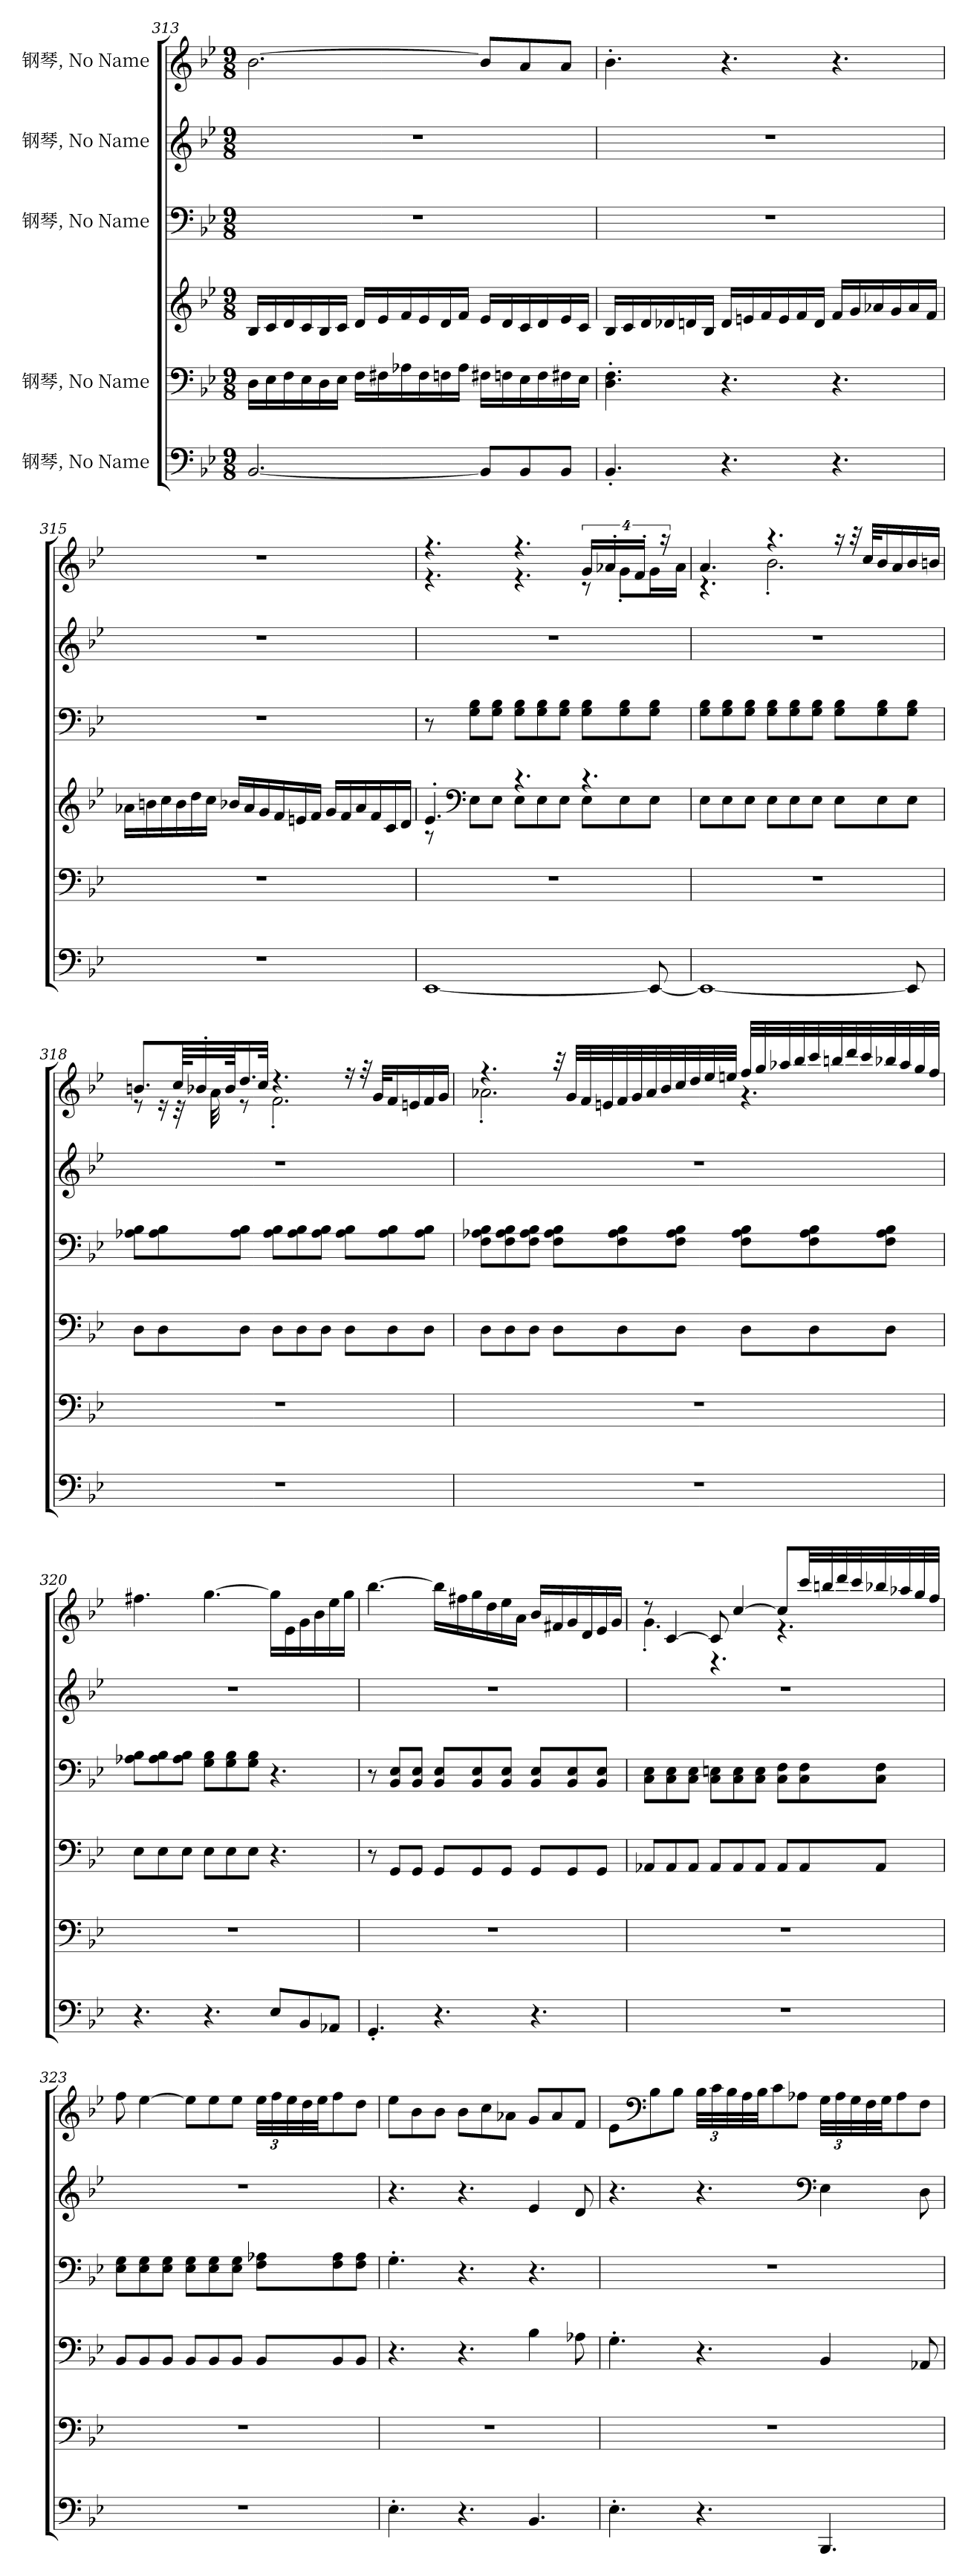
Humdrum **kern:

**kern	**kern	**kern	**kern	**kern	**kern
*part5	*part4	*part4	*part3	*part2	*part1
*staff6	*staff5	*staff4	*staff3	*staff2	*staff1
*I"钢琴, No Name	*I"钢琴, No Name	*	*I"钢琴, No Name	*I"钢琴, No Name	*I"钢琴, No Name
!!LO:PB:g=z
*clefF4	*clefF4	*clefG2	*clefF4	*clefG2	*clefG2
*k[b-e-]	*k[b-e-]	*k[b-e-]	*k[b-e-]	*k[b-e-]	*k[b-e-]
*M9/8	*M9/8	*M9/8	*M9/8	*M9/8	*M9/8
*MM45	*MM45	*MM45	*MM45	*MM45	*MM45
=313	=313	=313	=313	=313	=313
[2.BB-/	16D\LL	16B-/LL	8%9r	8%9r	[2.b-\
.	16E-\	16c/	.	.	.
.	16F\	16d/	.	.	.
.	16E-\	16c/	.	.	.
.	16D\	16B-/	.	.	.
.	16E-\JJ	16c/JJ	.	.	.
.	16F\LL	16d/LL	.	.	.
.	16F#X\	16e-/	.	.	.
.	16A-X\	16f/	.	.	.
.	16F#\	16e-/	.	.	.
.	16Fn\	16d/	.	.	.
.	16A-\JJ	16f/JJ	.	.	.
8BB-/L]	16F#X\LL	16e-/LL	.	.	8b-/L]
.	16Fn\	16d/	.	.	.
8BB-/	16E-\	16c/	.	.	8a/
.	16F\	16d/	.	.	.
8BB-/J	16F#X\	16e-/	.	.	8a/J
.	16E-\JJ	16c/JJ	.	.	.
=314	=314	=314	=314	=314	=314
*	*	*	*	*	*MM46
4.BB-'/	4.D\' 4.F\'	16B-/LL	8%9r	8%9r	4.b-'\
.	.	16c/	.	.	.
.	.	16d/	.	.	.
.	.	16d-X/	.	.	.
.	.	16dn/	.	.	.
.	.	16B-/JJ	.	.	.
*	*	*	*	*	*MM45
4.r	4.r	16d/LL	.	.	4.r
.	.	16en/	.	.	.
.	.	16f/	.	.	.
.	.	16e/	.	.	.
.	.	16f/	.	.	.
.	.	16d/JJ	.	.	.
*	*	*	*	*	*MM45
4.r	4.r	16f/LL	.	.	4.r
.	.	16g/	.	.	.
.	.	16a-X/	.	.	.
.	.	16g/	.	.	.
.	.	16a-/	.	.	.
.	.	16f/JJ	.	.	.
!!LO:LB:g=z
=315	=315	=315	=315	=315	=315
*	*	*	*	*	*MM44
8%9r	8%9r	16a-X\LL	8%9r	8%9r	8%9r
.	.	16bn\	.	.	.
.	.	16cc\	.	.	.
.	.	16b\	.	.	.
.	.	16dd\	.	.	.
.	.	16cc\JJ	.	.	.
.	.	16b-X/LL	.	.	.
.	.	16a-/	.	.	.
.	.	16g/	.	.	.
.	.	16f/	.	.	.
.	.	16en/	.	.	.
.	.	16f/JJ	.	.	.
.	.	16g/LL	.	.	.
.	.	16f/	.	.	.
.	.	16a-/	.	.	.
.	.	16f/	.	.	.
.	.	16c/	.	.	.
.	.	16d/JJ	.	.	.
=316	=316	=316	=316	=316	=316
*	*	*	*	*	*MM45
*	*	*^	*	*	*^
[1EE-	8%9r	4.e-'/	8r	8r	8%9r	4.r	4.r
*	*	*clefF4	*	*	*	*	*
.	.	.	8E-\L	8G\ 8B-\L	.	.	.
.	.	.	8E-\J	8G\ 8B-\J	.	.	.
.	.	4.r	8E-\L	8G\ 8B-\L	.	4.r	4.r
.	.	.	8E-\	8G\ 8B-\	.	.	.
.	.	.	8E-\J	8G\ 8B-\J	.	.	.
*	*	*	*	*	*	*MM45	*
.	.	4.r	8E-\L	8G\ 8B-\L	.	32%3g/L	8r
.	.	.	.	.	.	32%3a-X'/	.
.	.	.	8E-\	8G\ 8B-\	.	.	8g'\L
.	.	.	.	.	.	32%3f'/J	.
8EE-/_	.	.	8E-\J	8G\ 8B-\J	.	.	16g\L
.	.	.	.	.	.	32%3r	.
.	.	.	.	.	.	.	16a-\JJ
*	*	*v	*v	*	*	*	*
!!LO:PB:g=z	!!
=317	=317	=317	=317	=317	=317	=317
*	*	*	*	*	*MM45	*
1EE-_	8%9r	8E-\L	8G\ 8B-\L	8%9r	4.a/	4.r
.	.	8E-\	8G\ 8B-\	.	.	.
.	.	8E-\J	8G\ 8B-\J	.	.	.
.	.	8E-\L	8G\ 8B-\L	.	4.r	2.b-'\
.	.	8E-\	8G\ 8B-\	.	.	.
.	.	8E-\J	8G\ 8B-\J	.	.	.
*	*	*	*	*	*MM45	*
.	.	8E-\L	8G\ 8B-\L	.	16r	.
.	.	.	.	.	32r	.
.	.	.	.	.	32cc/KLL	.
.	.	8E-\	8G\ 8B-\	.	16b-/	.
.	.	.	.	.	16a/	.
8EE-/]	.	8E-\J	8G\ 8B-\J	.	16b-/	.
*	*	*	*	*	*MM43	*
.	.	.	.	.	16bn/JJ	.
=318	=318	=318	=318	=318	=318	=318
*	*	*	*	*	*MM45	*
8%9r	8%9r	8D\L	8A-X\ 8B-\L	8%9r	8.bn/L	8r
.	.	8D\	8A-\ 8B-\	.	.	16r
.	.	.	.	.	64cc/KLL	32r
.	.	.	.	.	32b-X'/	.
.	.	.	.	.	.	32a\
.	.	.	.	.	64b-/JK	.
.	.	8D\J	8A-\ 8B-\J	.	16.dd/	8r
*	*	*	*	*	*MM43	*
.	.	.	.	.	32cc/JJk	.
.	.	8D\L	8A-\ 8B-\L	.	4.r	2.f'\
.	.	8D\	8A-\ 8B-\	.	.	.
.	.	8D\J	8A-\ 8B-\J	.	.	.
*	*	*	*	*	*MM45	*
.	.	8D\L	8A-\ 8B-\L	.	16r	.
.	.	.	.	.	32r	.
.	.	.	.	.	32g/KLL	.
.	.	8D\	8A-\ 8B-\	.	16f/	.
.	.	.	.	.	16en/	.
.	.	8D\J	8A-\ 8B-\J	.	16f/	.
.	.	.	.	.	16g/JJ	.
!!LO:LB:g=z	!!
=319	=319	=319	=319	=319	=319	=319
*	*	*	*	*	*MM45	*
8%9r	8%9r	8D\L	8F\ 8A-X\ 8B-\L	8%9r	4.r	2.a-X'\
.	.	8D\	8F\ 8A-\ 8B-\	.	.	.
.	.	8D\J	8F\ 8A-\ 8B-\J	.	.	.
.	.	8D\L	8F\ 8A-\ 8B-\L	.	32r	.
.	.	.	.	.	32g/LLL	.
.	.	.	.	.	32f/	.
.	.	.	.	.	32en/	.
.	.	8D\	8F\ 8A-\ 8B-\	.	32f/	.
.	.	.	.	.	32g/	.
.	.	.	.	.	32a-/	.
.	.	.	.	.	32b-/	.
.	.	8D\J	8F\ 8A-\ 8B-\J	.	32cc/	.
.	.	.	.	.	32dd/	.
.	.	.	.	.	32ee-/	.
.	.	.	.	.	32een/JJJ	.
.	.	8D\L	8F\ 8A-\ 8B-\L	.	32ff/LLL	4.r
.	.	.	.	.	32gg/	.
.	.	.	.	.	32aa-X/	.
.	.	.	.	.	32bb-/	.
.	.	8D\	8F\ 8A-\ 8B-\	.	32ccc/	.
.	.	.	.	.	32bbn/	.
.	.	.	.	.	32ddd/	.
.	.	.	.	.	32ccc/	.
.	.	8D\J	8F\ 8A-\ 8B-\J	.	32bb-X/	.
.	.	.	.	.	32aa-/	.
*	*	*	*	*	*MM43	*
.	.	.	.	.	32gg/	.
.	.	.	.	.	32ff/JJJ	.
*	*	*	*	*	*v	*v
!!LO:PB:g=z
=320	=320	=320	=320	=320	=320
*	*	*	*	*	*MM45
4.r	8%9r	8E-\L	8A-X\ 8B-\L	8%9r	4.ff#X\
.	.	8E-\	8A-\ 8B-\	.	.
.	.	8E-\J	8A-\ 8B-\J	.	.
*	*	*	*	*	*MM45
4.r	.	8E-\L	8G\ 8B-\L	.	[4.gg\
.	.	8E-\	8G\ 8B-\	.	.
.	.	8E-\J	8G\ 8B-\J	.	.
8E-/L	.	4.r	4.r	.	16gg\LL]
.	.	.	.	.	16e-\
8BB-/	.	.	.	.	16g\
.	.	.	.	.	16b-\
8AA-X/J	.	.	.	.	16ee-\
*	*	*	*	*	*MM43
.	.	.	.	.	16gg\JJ
=321	=321	=321	=321	=321	=321
*	*	*	*	*	*MM45
4.GG'/	8%9r	8r	8r	8%9r	[4.bb-\
.	.	8GG/L	8BB-/ 8E-/L	.	.
.	.	8GG/J	8BB-/ 8E-/J	.	.
4.r	.	8GG/L	8BB-/ 8E-/L	.	16bb-\LL]
.	.	.	.	.	16ff#X\
.	.	8GG/	8BB-/ 8E-/	.	16gg\
.	.	.	.	.	16dd\
.	.	8GG/J	8BB-/ 8E-/J	.	16ee-\
.	.	.	.	.	16a\JJ
4.r	.	8GG/L	8BB-/ 8E-/L	.	16b-/LL
.	.	.	.	.	16f#X/
.	.	8GG/	8BB-/ 8E-/	.	16g/
.	.	.	.	.	16d/
.	.	8GG/J	8BB-/ 8E-/J	.	16e-/
*	*	*	*	*	*MM43
.	.	.	.	.	16g/JJ
!!LO:LB:g=z
=322	=322	=322	=322	=322	=322
*	*	*	*	*	*MM45
*	*	*	*	*	*^
8%9r	8%9r	8AA-X/L	8C\ 8E-\L	8%9r	8r	4.g'\
.	.	8AA-/	8C\ 8E-\	.	[4c/	.
.	.	8AA-/J	8C\ 8E-\J	.	.	.
*	*	*	*	*	*MM45	*
.	.	8AA-/L	8C\ 8En\L	.	8c/]	4.r
.	.	8AA-/	8C\ 8E\	.	[4cc/	.
.	.	8AA-/J	8C\ 8E\J	.	.	.
*	*	*	*	*	*MM45	*
.	.	8AA-/L	8C\ 8F\L	.	8cc/L]	4.r
.	.	8AA-/	8C\ 8F\	.	32ccc/LL	.
.	.	.	.	.	32bbn/	.
.	.	.	.	.	32ddd/	.
.	.	.	.	.	32ccc/	.
.	.	8AA-/J	8C\ 8F\J	.	32bb-X/	.
.	.	.	.	.	32aa-X/	.
*	*	*	*	*	*MM43	*
.	.	.	.	.	32gg/	.
.	.	.	.	.	32ff/JJJ	.
*	*	*	*	*	*v	*v
=323	=323	=323	=323	=323	=323
*	*	*	*	*	*MM45
8%9r	8%9r	8BB-/L	8E-\ 8G\L	8%9r	8ff\
.	.	8BB-/	8E-\ 8G\	.	[4ee-\
.	.	8BB-/J	8E-\ 8G\J	.	.
.	.	8BB-/L	8E-\ 8G\L	.	8ee-\L]
.	.	8BB-/	8E-\ 8G\	.	8ee-\
.	.	8BB-/J	8E-\ 8G\J	.	8ee-\J
*	*	*	*	*	*Xbrackettup
*	*	*	*	*	*MM45
.	.	8BB-/L	8F\ 8A-X\L	.	48ee-\LLL
.	.	.	.	.	48ff\
.	.	.	.	.	48ee-\
.	.	.	.	.	32dd\
.	.	.	.	.	32ee-\JJ
.	.	8BB-/	8F\ 8A-\	.	8ff\
.	.	8BB-/J	8F\ 8A-\J	.	8dd\J
!!LO:PB:g=z
=324	=324	=324	=324	=324	=324
4.E-'\	8%9r	4.r	4.G'\	4.r	8ee-\L
.	.	.	.	.	8b-\
.	.	.	.	.	8b-\J
4.r	.	4.r	4.r	4.r	8b-\L
.	.	.	.	.	8cc\
.	.	.	.	.	8a-X\J
*	*	*	*	*	*MM43
4.BB-/	.	4B-\	4.r	4e-/	8g/L
.	.	.	.	.	8a-/
.	.	8A-X\	.	8d/	8f/J
=325	=325	=325	=325	=325	=325
*	*	*	*	*	*MM43
4.E-'\	8%9r	4.G'\	8%9r	4.r	8e-\L
*	*	*	*	*	*clefF4
.	.	.	.	.	8B-\
.	.	.	.	.	8B-\J
4.r	.	4.r	.	4.r	48B-\LLL
.	.	.	.	.	48c\
.	.	.	.	.	48B-\
.	.	.	.	.	32A\
.	.	.	.	.	32B-\JJ
.	.	.	.	.	8c\
.	.	.	.	.	8A-X\J
*	*	*	*	*clefF4	*
*	*	*	*	*	*MM43
4.BBB-/	.	4BB-/	.	4E-\	48G\LLL
.	.	.	.	.	48A-\
.	.	.	.	.	48G\
.	.	.	.	.	32F\
.	.	.	.	.	32G\JJ
.	.	.	.	.	8A-\
.	.	8AA-X/	.	8D\	8F\J
=	=	=	=	=	=
*-	*-	*-	*-	*-	*-
